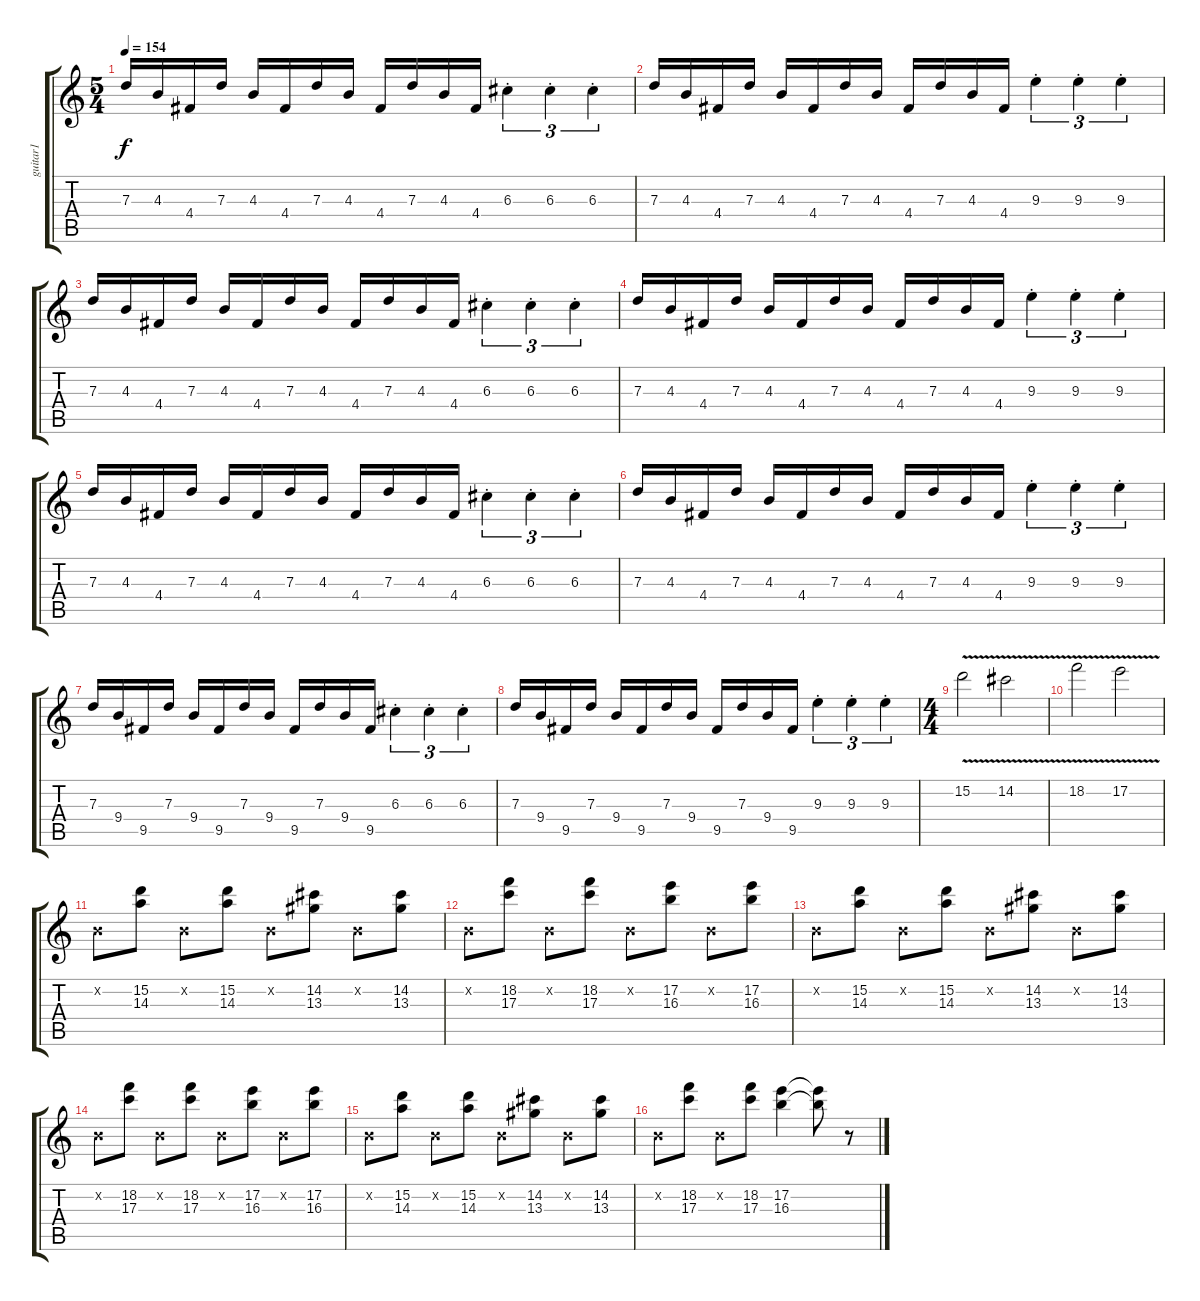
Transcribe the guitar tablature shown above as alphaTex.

\track ("guitar1" "guitar1") {instrument overdrivenguitar}
\staff {score tabs}
\tuning (E4 B3 G3 D3 A2 E2) {hide}
\ts (5 4)
\tempo 154
\clef g2
\ks c
7.3.16{dy f instrument overdrivenguitar} 4.3.16 4.4.16 7.3.16 4.3.16 4.4.16 7.3.16 4.3.16 4.4.16 7.3.16 4.3.16 4.4.16 6.3{st}.4{tu (3 2)} 6.3{st}.4{tu (3 2)} 6.3{st}.4{tu (3 2)} |
7.3.16 4.3.16 4.4.16 7.3.16 4.3.16 4.4.16 7.3.16 4.3.16 4.4.16 7.3.16 4.3.16 4.4.16 9.3{st}.4{tu (3 2)} 9.3{st}.4{tu (3 2)} 9.3{st}.4{tu (3 2)} |
7.3.16 4.3.16 4.4.16 7.3.16 4.3.16 4.4.16 7.3.16 4.3.16 4.4.16 7.3.16 4.3.16 4.4.16 6.3{st}.4{tu (3 2)} 6.3{st}.4{tu (3 2)} 6.3{st}.4{tu (3 2)} |
7.3.16 4.3.16 4.4.16 7.3.16 4.3.16 4.4.16 7.3.16 4.3.16 4.4.16 7.3.16 4.3.16 4.4.16 9.3{st}.4{tu (3 2)} 9.3{st}.4{tu (3 2)} 9.3{st}.4{tu (3 2)} |
7.3.16 4.3.16 4.4.16 7.3.16 4.3.16 4.4.16 7.3.16 4.3.16 4.4.16 7.3.16 4.3.16 4.4.16 6.3{st}.4{tu (3 2)} 6.3{st}.4{tu (3 2)} 6.3{st}.4{tu (3 2)} |
7.3.16 4.3.16 4.4.16 7.3.16 4.3.16 4.4.16 7.3.16 4.3.16 4.4.16 7.3.16 4.3.16 4.4.16 9.3{st}.4{tu (3 2)} 9.3{st}.4{tu (3 2)} 9.3{st}.4{tu (3 2)} |
7.3.16 9.4.16 9.5.16 7.3.16 9.4.16 9.5.16 7.3.16 9.4.16 9.5.16 7.3.16 9.4.16 9.5.16 6.3{st}.4{tu (3 2)} 6.3{st}.4{tu (3 2)} 6.3{st}.4{tu (3 2)} |
7.3.16 9.4.16 9.5.16 7.3.16 9.4.16 9.5.16 7.3.16 9.4.16 9.5.16 7.3.16 9.4.16 9.5.16 9.3{st}.4{tu (3 2)} 9.3{st}.4{tu (3 2)} 9.3{st}.4{tu (3 2)} |
\ts (4 4)
15.2{v}.2 14.2{v}.2 |
18.2{v}.2 17.2{v}.2 |
0.2{x}.8 (15.2 14.3).8 0.2{x}.8 (15.2 14.3).8 0.2{x}.8 (14.2 13.3).8 0.2{x}.8 (14.2 13.3).8 |
0.2{x}.8 (18.2 17.3).8 0.2{x}.8 (18.2 17.3).8 0.2{x}.8 (17.2 16.3).8 0.2{x}.8 (17.2 16.3).8 |
0.2{x}.8 (15.2 14.3).8 0.2{x}.8 (15.2 14.3).8 0.2{x}.8 (14.2 13.3).8 0.2{x}.8 (14.2 13.3).8 |
0.2{x}.8 (18.2 17.3).8 0.2{x}.8 (18.2 17.3).8 0.2{x}.8 (17.2 16.3).8 0.2{x}.8 (17.2 16.3).8 |
0.2{x}.8 (15.2 14.3).8 0.2{x}.8 (15.2 14.3).8 0.2{x}.8 (14.2 13.3).8 0.2{x}.8 (14.2 13.3).8 |
0.2{x}.8 (18.2 17.3).8 0.2{x}.8 (18.2 17.3).8 (17.2 16.3).4 (17.2{t} 16.3{t}).8 r.8
